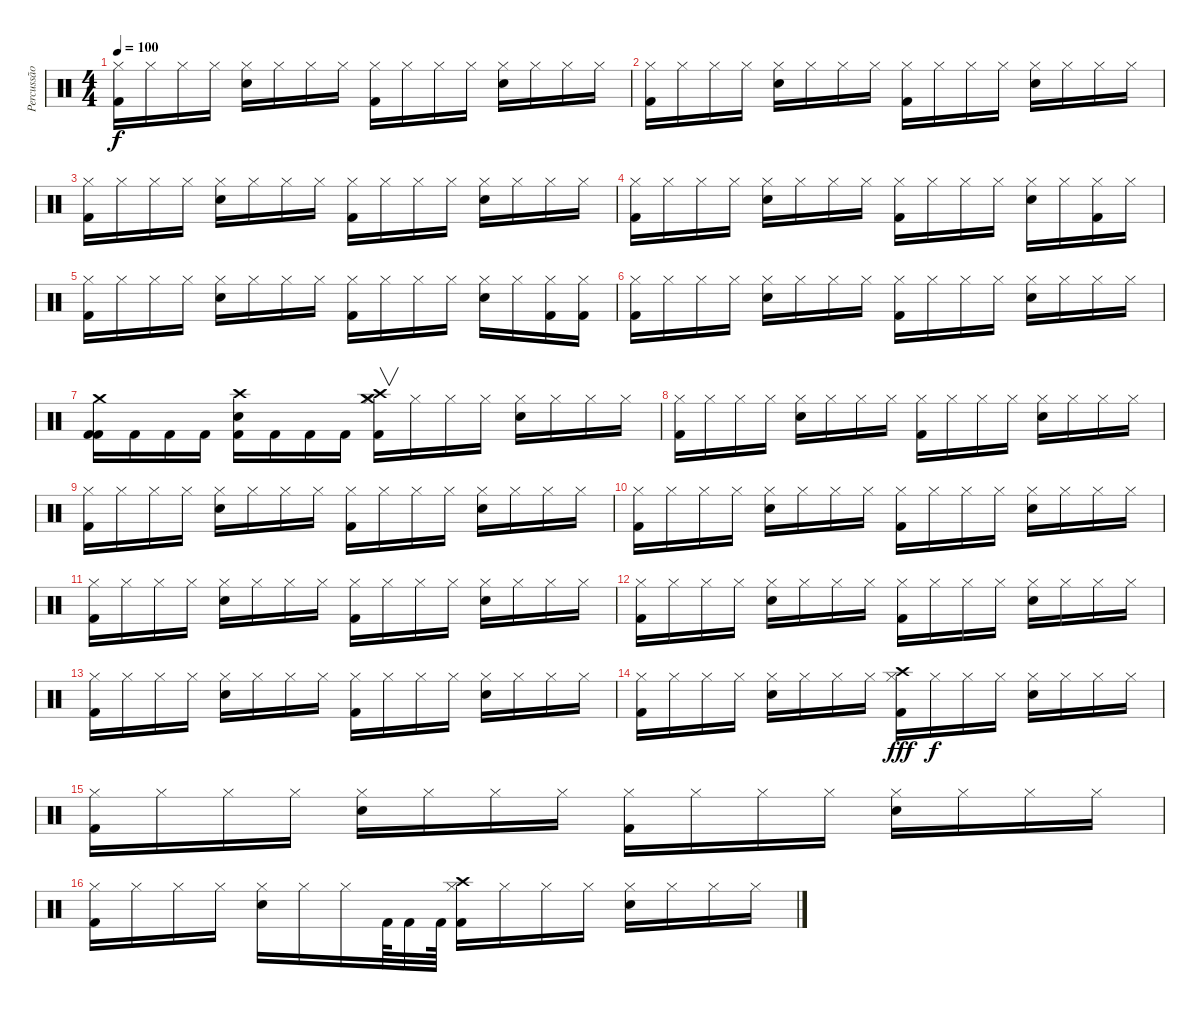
\track ("Percussão" "Percussão") {instrument percussion}
\staff {score}
\articulation defaults
\ts (4 4)
\tempo 100
\clef neutral
\ks c
("Hi-Hat (closed)" "Kick (hit) 2").16{dy f} "Hi-Hat (closed)".16 "Hi-Hat (closed)".16 "Hi-Hat (closed)".16 ("Hi-Hat (closed)" "Snare (hit) 2").16 "Hi-Hat (closed)".16 "Hi-Hat (closed)".16 "Hi-Hat (closed)".16 ("Hi-Hat (closed)" "Kick (hit) 2").16 "Hi-Hat (closed)".16 "Hi-Hat (closed)".16 "Hi-Hat (closed)".16 ("Hi-Hat (closed)" "Snare (hit) 2").16 "Hi-Hat (closed)".16 "Hi-Hat (closed)".16 "Hi-Hat (closed)".16 |
("Hi-Hat (closed)" "Kick (hit) 2").16 "Hi-Hat (closed)".16 "Hi-Hat (closed)".16 "Hi-Hat (closed)".16 ("Hi-Hat (closed)" "Snare (hit) 2").16 "Hi-Hat (closed)".16 "Hi-Hat (closed)".16 "Hi-Hat (closed)".16 ("Hi-Hat (closed)" "Kick (hit) 2").16 "Hi-Hat (closed)".16 "Hi-Hat (closed)".16 "Hi-Hat (closed)".16 ("Hi-Hat (closed)" "Snare (hit) 2").16 "Hi-Hat (closed)".16 "Hi-Hat (closed)".16 "Hi-Hat (closed)".16 |
("Hi-Hat (closed)" "Kick (hit) 2").16 "Hi-Hat (closed)".16 "Hi-Hat (closed)".16 "Hi-Hat (closed)".16 ("Hi-Hat (closed)" "Snare (hit) 2").16 "Hi-Hat (closed)".16 "Hi-Hat (closed)".16 "Hi-Hat (closed)".16 ("Hi-Hat (closed)" "Kick (hit) 2").16 "Hi-Hat (closed)".16 "Hi-Hat (closed)".16 "Hi-Hat (closed)".16 ("Hi-Hat (closed)" "Snare (hit) 2").16 "Hi-Hat (closed)".16 "Hi-Hat (closed)".16 "Hi-Hat (closed)".16 |
("Hi-Hat (closed)" "Kick (hit) 2").16 "Hi-Hat (closed)".16 "Hi-Hat (closed)".16 "Hi-Hat (closed)".16 ("Hi-Hat (closed)" "Snare (hit) 2").16 "Hi-Hat (closed)".16 "Hi-Hat (closed)".16 "Hi-Hat (closed)".16 ("Hi-Hat (closed)" "Kick (hit) 2").16 "Hi-Hat (closed)".16 "Hi-Hat (closed)".16 "Hi-Hat (closed)".16 ("Hi-Hat (closed)" "Snare (hit) 2").16 "Hi-Hat (closed)".16 ("Hi-Hat (closed)" "Kick (hit) 2").16 "Hi-Hat (closed)".16 |
("Hi-Hat (closed)" "Kick (hit) 2").16 "Hi-Hat (closed)".16 "Hi-Hat (closed)".16 "Hi-Hat (closed)".16 ("Hi-Hat (closed)" "Snare (hit) 2").16 "Hi-Hat (closed)".16 "Hi-Hat (closed)".16 "Hi-Hat (closed)".16 ("Hi-Hat (closed)" "Kick (hit) 2").16 "Hi-Hat (closed)".16 "Hi-Hat (closed)".16 "Hi-Hat (closed)".16 ("Hi-Hat (closed)" "Snare (hit) 2").16 "Hi-Hat (closed)".16 ("Hi-Hat (closed)" "Kick (hit) 2").16 ("Hi-Hat (closed)" "Kick (hit) 2").16 |
("Hi-Hat (closed)" "Kick (hit) 2").16 "Hi-Hat (closed)".16 "Hi-Hat (closed)".16 "Hi-Hat (closed)".16 ("Hi-Hat (closed)" "Snare (hit) 2").16 "Hi-Hat (closed)".16 "Hi-Hat (closed)".16 "Hi-Hat (closed)".16 ("Hi-Hat (closed)" "Kick (hit) 2").16 "Hi-Hat (closed)".16 "Hi-Hat (closed)".16 "Hi-Hat (closed)".16 ("Hi-Hat (closed)" "Snare (hit) 2").16 "Hi-Hat (closed)".16 "Hi-Hat (closed)".16 "Hi-Hat (closed)".16 |
("Kick (hit) 2" "Kick (hit) 2" "Crash medium (hit)").16 "Kick (hit) 2".16 "Kick (hit) 2".16 "Kick (hit) 2".16 ("Kick (hit) 2" "Snare (hit) 2" "Crash high (hit)").16 "Kick (hit) 2".16 "Kick (hit) 2".16 "Kick (hit) 2".16 ("Hi-Hat (closed)" "Kick (hit) 2" "Crash medium (hit)" "Crash high (hit)").16{v} "Hi-Hat (closed)".16 "Hi-Hat (closed)".16 "Hi-Hat (closed)".16 ("Hi-Hat (closed)" "Snare (hit) 2").16 "Hi-Hat (closed)".16 "Hi-Hat (closed)".16 "Hi-Hat (closed)".16 |
("Hi-Hat (closed)" "Kick (hit) 2").16 "Hi-Hat (closed)".16 "Hi-Hat (closed)".16 "Hi-Hat (closed)".16 ("Hi-Hat (closed)" "Snare (hit) 2").16 "Hi-Hat (closed)".16 "Hi-Hat (closed)".16 "Hi-Hat (closed)".16 ("Hi-Hat (closed)" "Kick (hit) 2").16 "Hi-Hat (closed)".16 "Hi-Hat (closed)".16 "Hi-Hat (closed)".16 ("Hi-Hat (closed)" "Snare (hit) 2").16 "Hi-Hat (closed)".16 "Hi-Hat (closed)".16 "Hi-Hat (closed)".16 |
("Hi-Hat (closed)" "Kick (hit) 2").16 "Hi-Hat (closed)".16 "Hi-Hat (closed)".16 "Hi-Hat (closed)".16 ("Hi-Hat (closed)" "Snare (hit) 2").16 "Hi-Hat (closed)".16 "Hi-Hat (closed)".16 "Hi-Hat (closed)".16 ("Hi-Hat (closed)" "Kick (hit) 2").16 "Hi-Hat (closed)".16 "Hi-Hat (closed)".16 "Hi-Hat (closed)".16 ("Hi-Hat (closed)" "Snare (hit) 2").16 "Hi-Hat (closed)".16 "Hi-Hat (closed)".16 "Hi-Hat (closed)".16 |
("Hi-Hat (closed)" "Kick (hit) 2").16 "Hi-Hat (closed)".16 "Hi-Hat (closed)".16 "Hi-Hat (closed)".16 ("Hi-Hat (closed)" "Snare (hit) 2").16 "Hi-Hat (closed)".16 "Hi-Hat (closed)".16 "Hi-Hat (closed)".16 ("Hi-Hat (closed)" "Kick (hit) 2").16 "Hi-Hat (closed)".16 "Hi-Hat (closed)".16 "Hi-Hat (closed)".16 ("Hi-Hat (closed)" "Snare (hit) 2").16 "Hi-Hat (closed)".16 "Hi-Hat (closed)".16 "Hi-Hat (closed)".16 |
("Hi-Hat (closed)" "Kick (hit) 2").16 "Hi-Hat (closed)".16 "Hi-Hat (closed)".16 "Hi-Hat (closed)".16 ("Hi-Hat (closed)" "Snare (hit) 2").16 "Hi-Hat (closed)".16 "Hi-Hat (closed)".16 "Hi-Hat (closed)".16 ("Hi-Hat (closed)" "Kick (hit) 2").16 "Hi-Hat (closed)".16 "Hi-Hat (closed)".16 "Hi-Hat (closed)".16 ("Hi-Hat (closed)" "Snare (hit) 2").16 "Hi-Hat (closed)".16 "Hi-Hat (closed)".16 "Hi-Hat (closed)".16 |
("Hi-Hat (closed)" "Kick (hit) 2").16 "Hi-Hat (closed)".16 "Hi-Hat (closed)".16 "Hi-Hat (closed)".16 ("Hi-Hat (closed)" "Snare (hit) 2").16 "Hi-Hat (closed)".16 "Hi-Hat (closed)".16 "Hi-Hat (closed)".16 ("Hi-Hat (closed)" "Kick (hit) 2").16 "Hi-Hat (closed)".16 "Hi-Hat (closed)".16 "Hi-Hat (closed)".16 ("Hi-Hat (closed)" "Snare (hit) 2").16 "Hi-Hat (closed)".16 "Hi-Hat (closed)".16 "Hi-Hat (closed)".16 |
("Hi-Hat (closed)" "Kick (hit) 2").16 "Hi-Hat (closed)".16 "Hi-Hat (closed)".16 "Hi-Hat (closed)".16 ("Hi-Hat (closed)" "Snare (hit) 2").16 "Hi-Hat (closed)".16 "Hi-Hat (closed)".16 "Hi-Hat (closed)".16 ("Hi-Hat (closed)" "Kick (hit) 2").16 "Hi-Hat (closed)".16 "Hi-Hat (closed)".16 "Hi-Hat (closed)".16 ("Hi-Hat (closed)" "Snare (hit) 2").16 "Hi-Hat (closed)".16 "Hi-Hat (closed)".16 "Hi-Hat (closed)".16 |
("Hi-Hat (closed)" "Kick (hit) 2").16 "Hi-Hat (closed)".16 "Hi-Hat (closed)".16 "Hi-Hat (closed)".16 ("Hi-Hat (closed)" "Snare (hit) 2").16 "Hi-Hat (closed)".16 "Hi-Hat (closed)".16 "Hi-Hat (closed)".16 ("Hi-Hat (closed)" "Kick (hit) 2" "Crash high (hit)").16{dy fff} "Hi-Hat (closed)".16{dy f} "Hi-Hat (closed)".16 "Hi-Hat (closed)".16 ("Hi-Hat (closed)" "Snare (hit) 2").16 "Hi-Hat (closed)".16 "Hi-Hat (closed)".16 "Hi-Hat (closed)".16 |
("Hi-Hat (closed)" "Kick (hit) 2").16 "Hi-Hat (closed)".16 "Hi-Hat (closed)".16 "Hi-Hat (closed)".16 ("Hi-Hat (closed)" "Snare (hit) 2").16 "Hi-Hat (closed)".16 "Hi-Hat (closed)".16 "Hi-Hat (closed)".16 ("Hi-Hat (closed)" "Kick (hit) 2").16 "Hi-Hat (closed)".16 "Hi-Hat (closed)".16 "Hi-Hat (closed)".16 ("Hi-Hat (closed)" "Snare (hit) 2").16 "Hi-Hat (closed)".16 "Hi-Hat (closed)".16 "Hi-Hat (closed)".16 |
("Hi-Hat (closed)" "Kick (hit) 2").16 "Hi-Hat (closed)".16 "Hi-Hat (closed)".16 "Hi-Hat (closed)".16 ("Hi-Hat (closed)" "Snare (hit) 2").16 "Hi-Hat (closed)".16 "Hi-Hat (closed)".16 "Kick (hit) 2".64 "Kick (hit) 2".32 "Kick (hit) 2".64 ("Hi-Hat (closed)" "Kick (hit) 2" "Crash high (hit)").16 "Hi-Hat (closed)".16 "Hi-Hat (closed)".16 "Hi-Hat (closed)".16 ("Hi-Hat (closed)" "Snare (hit) 2").16 "Hi-Hat (closed)".16 "Hi-Hat (closed)".16 "Hi-Hat (closed)".16
